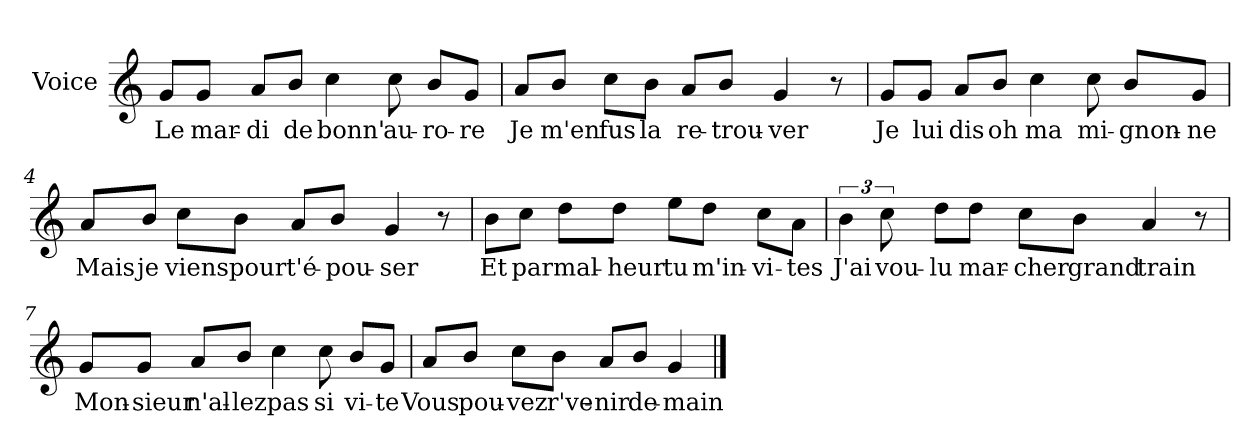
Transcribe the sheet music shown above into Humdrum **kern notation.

**kern	**text
*part1	*part1
*staff1	*staff1
*I"Voice	*
*I'V	*
*clefG2	*
*k[]	*
*C:	*
=1	=1
8g/L	Le
8g/J	mar-
8a/L	-di
8b/J	de
4cc\	bonn'
8cc\	au-
8b/L	-ro-
8g/J	-re
=2	=2
8a/L	Je
8b/J	m'en
8cc\L	fus
8b\J	la
8a/L	re-
8b/J	-trou-
4g/	-ver
8r	.
=3	=3
8g/L	Je
8g/J	lui
8a/L	dis
8b/J	oh
4cc\	ma
8cc\	mi-
8b/L	-gnon-
8g/J	-ne
!!LO:LB:g=z
=4	=4
8a/L	Mais
8b/J	je
8cc\L	viens
8b\J	pour
8a/L	t'é-
8b/J	-pou-
4g/	-ser
8r	.
=5	=5
8b\L	Et
8cc\J	par
8dd\L	mal-
8dd\J	-heur
8ee\L	tu
8dd\J	m'in-
8cc\L	-vi-
8a\J	-tes
=6	=6
6b\	J'ai
12cc\	vou-
8dd\L	-lu
8dd\J	mar-
8cc\L	-cher
8b\J	grand
4a/	train
8r	.
!!LO:LB:g=z
=7	=7
8g/L	Mon-
8g/J	-sieur
8a/L	n'al-
8b/J	-lez
4cc\	pas
8cc\	si
8b/L	vi-
8g/J	-te
=8	=8
8a/L	Vous
8b/J	pou-
8cc\L	-vez
8b\J	r've-
8a/L	-nir
8b/J	de-
4g/	-main
==	==
*-	*-
